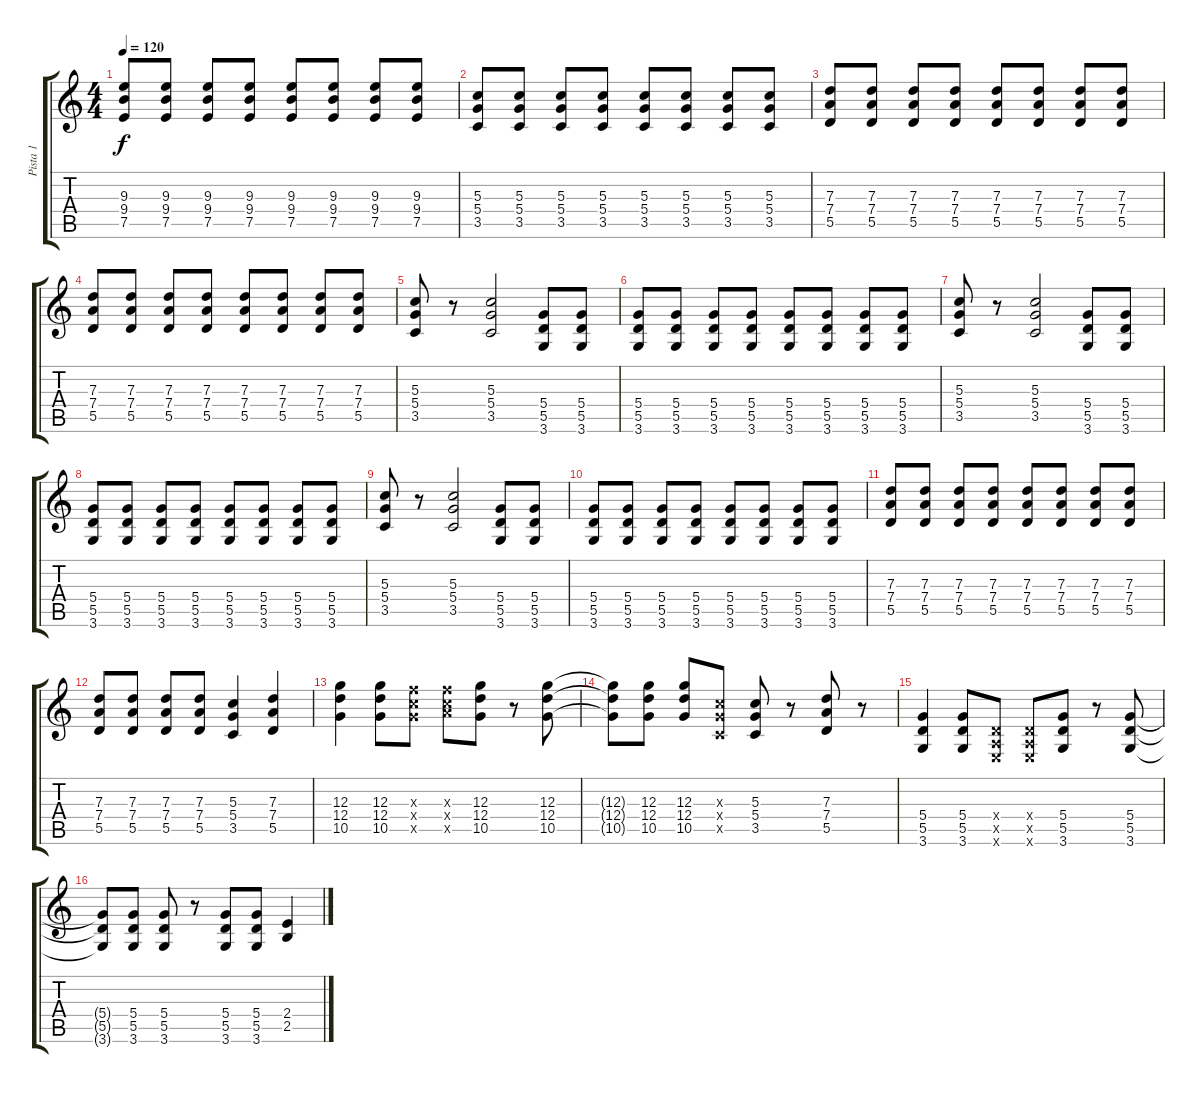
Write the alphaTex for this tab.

\track ("Pista 1" "Pista 1") {instrument distortionguitar}
\staff {score tabs}
\tuning (E4 B3 G3 D3 A2 E2) {hide}
\ts (4 4)
\tempo 120
\clef g2
\ks c
(9.3 9.4 7.5).8{dy f} (9.3 9.4 7.5).8 (9.3 9.4 7.5).8 (9.3 9.4 7.5).8 (9.3 9.4 7.5).8 (9.3 9.4 7.5).8 (9.3 9.4 7.5).8 (9.3 9.4 7.5).8 |
(5.3 5.4 3.5).8 (5.3 5.4 3.5).8 (5.3 5.4 3.5).8 (5.3 5.4 3.5).8 (5.3 5.4 3.5).8 (5.3 5.4 3.5).8 (5.3 5.4 3.5).8 (5.3 5.4 3.5).8 |
(7.3 7.4 5.5).8 (7.3 7.4 5.5).8 (7.3 7.4 5.5).8 (7.3 7.4 5.5).8 (7.3 7.4 5.5).8 (7.3 7.4 5.5).8 (7.3 7.4 5.5).8 (7.3 7.4 5.5).8 |
(7.3 7.4 5.5).8 (7.3 7.4 5.5).8 (7.3 7.4 5.5).8 (7.3 7.4 5.5).8 (7.3 7.4 5.5).8 (7.3 7.4 5.5).8 (7.3 7.4 5.5).8 (7.3 7.4 5.5).8 |
(5.3 5.4 3.5).8 r.8 (5.3 5.4 3.5).2 (5.4 5.5 3.6).8 (5.4 5.5 3.6).8 |
(5.4 5.5 3.6).8 (5.4 5.5 3.6).8 (5.4 5.5 3.6).8 (5.4 5.5 3.6).8 (5.4 5.5 3.6).8 (5.4 5.5 3.6).8 (5.4 5.5 3.6).8 (5.4 5.5 3.6).8 |
(5.3 5.4 3.5).8 r.8 (5.3 5.4 3.5).2 (5.4 5.5 3.6).8 (5.4 5.5 3.6).8 |
(5.4 5.5 3.6).8 (5.4 5.5 3.6).8 (5.4 5.5 3.6).8 (5.4 5.5 3.6).8 (5.4 5.5 3.6).8 (5.4 5.5 3.6).8 (5.4 5.5 3.6).8 (5.4 5.5 3.6).8 |
(5.3 5.4 3.5).8 r.8 (5.3 5.4 3.5).2 (5.4 5.5 3.6).8 (5.4 5.5 3.6).8 |
(5.4 5.5 3.6).8 (5.4 5.5 3.6).8 (5.4 5.5 3.6).8 (5.4 5.5 3.6).8 (5.4 5.5 3.6).8 (5.4 5.5 3.6).8 (5.4 5.5 3.6).8 (5.4 5.5 3.6).8 |
(7.3 7.4 5.5).8 (7.3 7.4 5.5).8 (7.3 7.4 5.5).8 (7.3 7.4 5.5).8 (7.3 7.4 5.5).8 (7.3 7.4 5.5).8 (7.3 7.4 5.5).8 (7.3 7.4 5.5).8 |
(7.3 7.4 5.5).8 (7.3 7.4 5.5).8 (7.3 7.4 5.5).8 (7.3 7.4 5.5).8 (5.3 5.4 3.5).4 (7.3 7.4 5.5).4 |
(12.3 12.4 10.5).4 (12.3 12.4 10.5).8 (10.3{x} 10.4{x} 10.5{x}).8 (10.3{x} 10.4{x} 12.5{x}).8 (12.3 12.4 10.5).8 r.8 (12.3 12.4 10.5).8 |
(12.3{t} 12.4{t} 10.5{t}).8 (12.3 12.4 10.5).8 (12.3 12.4 10.5).8 (5.3{x} 5.4{x} 3.5{x}).8 (5.3 5.4 3.5).8 r.8 (7.3 7.4 5.5).8 r.8 |
(5.4 5.5 3.6).4 (5.4 5.5 3.6).8 (0.4{x} 0.5{x} 0.6{x}).8 (0.4{x} 0.5{x} 0.6{x}).8 (5.4 5.5 3.6).8 r.8 (5.4 5.5 3.6).8 |
(5.4{t} 5.5{t} 3.6{t}).8 (5.4 5.5 3.6).8 (5.4 5.5 3.6).8 r.8 (5.4 5.5 3.6).8 (5.4 5.5 3.6).8 (2.4 2.5).4
